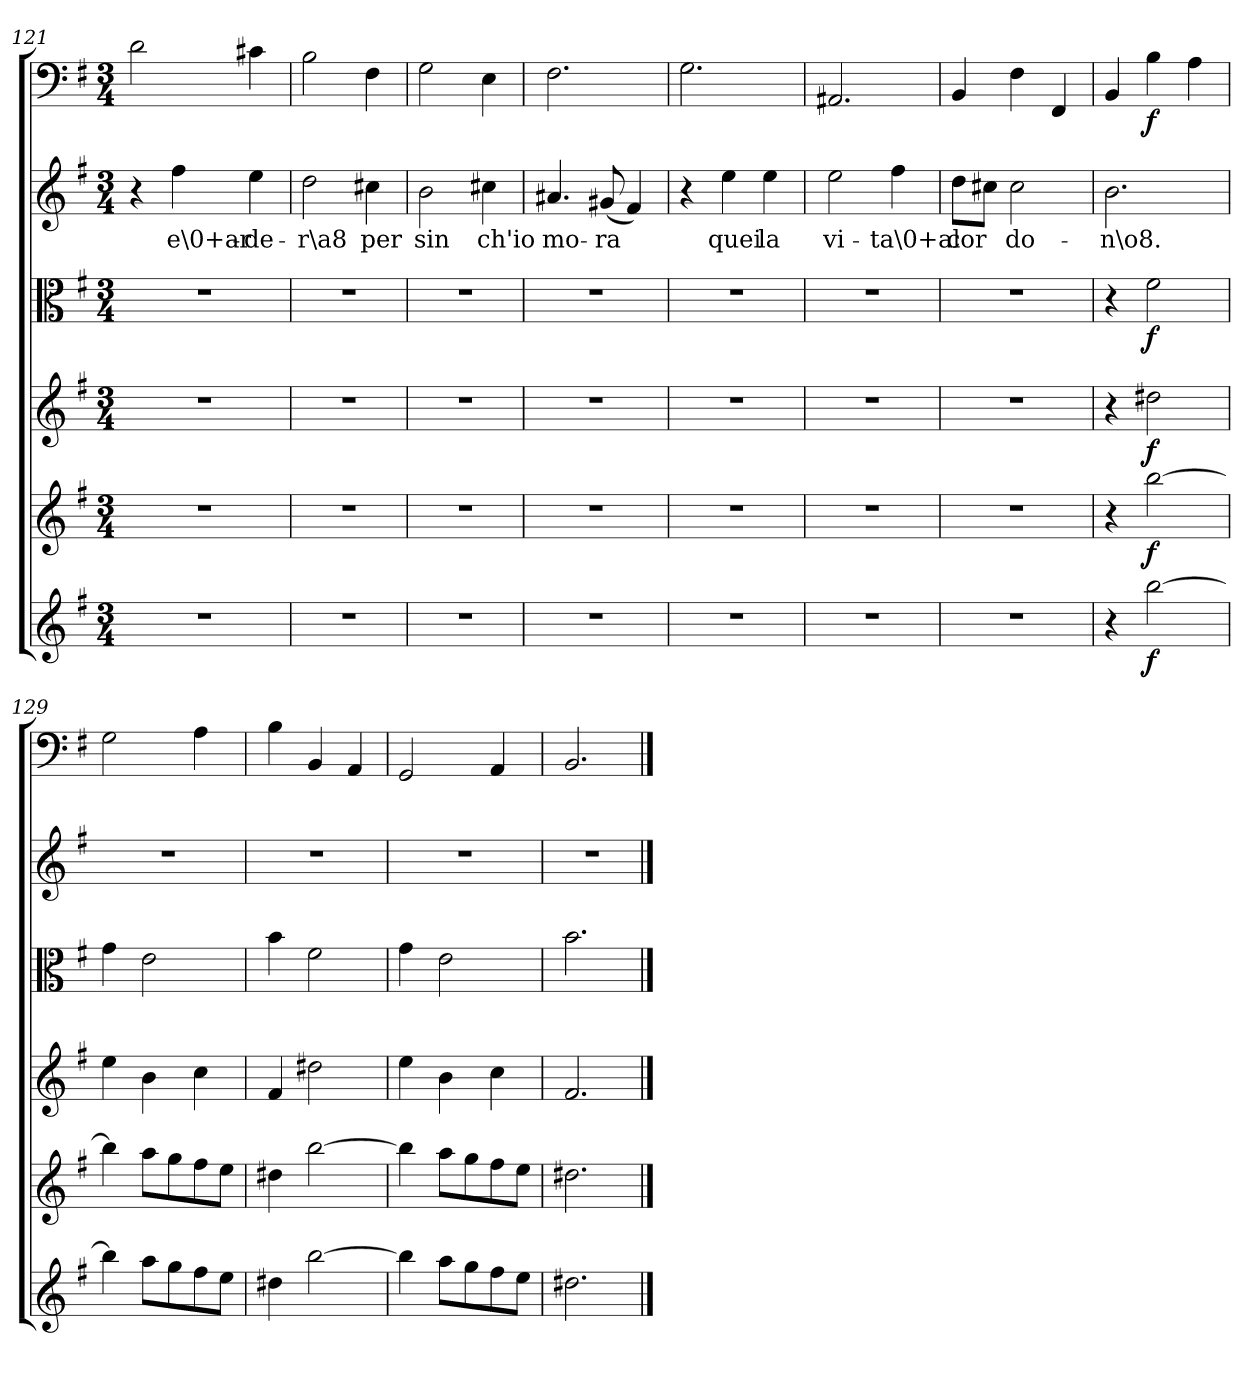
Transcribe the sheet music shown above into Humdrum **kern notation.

**kern	**dynam	**kern	**dynam	**kern	**dynam	**kern	**dynam	**kern	**text	**kern	**dynam
*part6	*part6	*part5	*part5	*part4	*part4	*part3	*part3	*part2	*part2	*part1	*part1
*staff6	*staff6	*staff5	*staff5	*staff4	*staff4	*staff3	*staff3	*staff2	*staff2	*staff1	*staff1
*clefG2	*	*clefG2	*	*clefG2	*	*clefC3	*	*clefG2	*	*clefF4	*
*k[f#]	*	*k[f#]	*	*k[f#]	*	*k[f#]	*	*k[f#]	*	*k[f#]	*
*e:	*	*e:	*	*e:	*	*e:	*	*e:	*	*e:	*
*M3/4	*	*M3/4	*	*M3/4	*	*M3/4	*	*M3/4	*	*M3/4	*
=121	=121	=121	=121	=121	=121	=121	=121	=121	=121	=121	=121
2.r	.	2.r	.	2.r	.	2.r	.	4r	.	2d\	.
.	.	.	.	.	.	.	.	4ff#\	e\0+ar-	.	.
.	.	.	.	.	.	.	.	4ee\	-de-	4c#X\	.
=122	=122	=122	=122	=122	=122	=122	=122	=122	=122	=122	=122
2.r	.	2.r	.	2.r	.	2.r	.	2dd\	-r\a8	2B\	.
.	.	.	.	.	.	.	.	4cc#X\	per	4F#\	.
=123	=123	=123	=123	=123	=123	=123	=123	=123	=123	=123	=123
2.r	.	2.r	.	2.r	.	2.r	.	2b\	sin	2G\	.
.	.	.	.	.	.	.	.	4cc#X\	ch'io	4E\	.
=124	=124	=124	=124	=124	=124	=124	=124	=124	=124	=124	=124
2.r	.	2.r	.	2.r	.	2.r	.	4.a#X/	mo-	2.F#\	.
.	.	.	.	.	.	.	.	(8g#X/	-ra	.	.
.	.	.	.	.	.	.	.	4f#/)	.	.	.
=125	=125	=125	=125	=125	=125	=125	=125	=125	=125	=125	=125
2.r	.	2.r	.	2.r	.	2.r	.	4r	.	2.G\	.
.	.	.	.	.	.	.	.	4ee\	quei	.	.
.	.	.	.	.	.	.	.	4ee\	la	.	.
=126	=126	=126	=126	=126	=126	=126	=126	=126	=126	=126	=126
2.r	.	2.r	.	2.r	.	2.r	.	2ee\	vi-	2.AA#X/	.
.	.	.	.	.	.	.	.	4ff#\	-ta\0+al	.	.
=127	=127	=127	=127	=127	=127	=127	=127	=127	=127	=127	=127
2.r	.	2.r	.	2.r	.	2.r	.	8dd\L	cor	4BB/	.
.	.	.	.	.	.	.	.	8cc#X\J	.	.	.
.	.	.	.	.	.	.	.	2cc#\	do-	4F#\	.
.	.	.	.	.	.	.	.	.	.	4FF#/	.
=128	=128	=128	=128	=128	=128	=128	=128	=128	=128	=128	=128
4r	.	4r	.	4r	.	4r	.	2.b\	-n\o8.	4BB/	.
[2bb\	f	[2bb\	f	2dd#X\	f	2f#\	f	.	.	4B\	f
.	.	.	.	.	.	.	.	.	.	4A\	.
=129	=129	=129	=129	=129	=129	=129	=129	=129	=129	=129	=129
4bb\]	.	4bb\]	.	4ee\	.	4g\	.	2.r	.	2G\	.
8aa\L	.	8aa\L	.	4b\	.	2e\	.	.	.	.	.
8gg\	.	8gg\	.	.	.	.	.	.	.	.	.
8ff#\	.	8ff#\	.	4cc\	.	.	.	.	.	4A\	.
8ee\J	.	8ee\J	.	.	.	.	.	.	.	.	.
=130	=130	=130	=130	=130	=130	=130	=130	=130	=130	=130	=130
4dd#X\	.	4dd#X\	.	4f#/	.	4b\	.	2.r	.	4B\	.
[2bb\	.	[2bb\	.	2dd#X\	.	2f#\	.	.	.	4BB/	.
.	.	.	.	.	.	.	.	.	.	4AA/	.
=131	=131	=131	=131	=131	=131	=131	=131	=131	=131	=131	=131
4bb\]	.	4bb\]	.	4ee\	.	4g\	.	2.r	.	2GG/	.
8aa\L	.	8aa\L	.	4b\	.	2e\	.	.	.	.	.
8gg\	.	8gg\	.	.	.	.	.	.	.	.	.
8ff#\	.	8ff#\	.	4cc\	.	.	.	.	.	4AA/	.
8ee\J	.	8ee\J	.	.	.	.	.	.	.	.	.
=132	=132	=132	=132	=132	=132	=132	=132	=132	=132	=132	=132
2.dd#X\	.	2.dd#X\	.	2.f#/	.	2.b\	.	2.r	.	2.BB/	.
==	==	==	==	==	==	==	==	==	==	==	==
*-	*-	*-	*-	*-	*-	*-	*-	*-	*-	*-	*-
